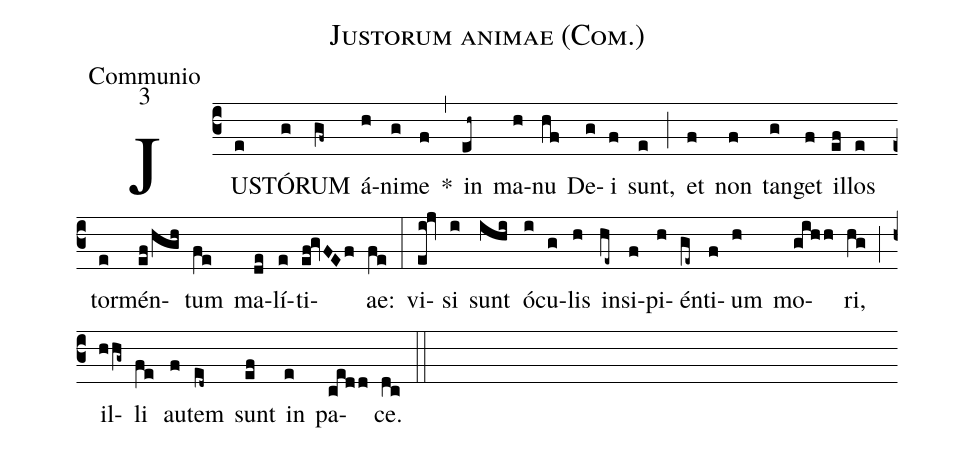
name:Justorum animae (Com.);
office-part:Communio;
mode:3;
%%
(c3) JU(e)STÓ(g)RUM(gf~) á(h)ni(g)me(f) *(,) in(eh~) ma(h)nu(hf) De(g)i(f) sunt,(e) (;) et(f) non(f) tan(g)get(f) il(ef)los(e) () tor(e)mén(ef/hgh)tum(fe) ma(de)lí(e)ti(ef!gvFEf)ae:(fe) (:) vi(ei!jv)si(i) sunt(ihi) ó(i)cu(g)lis(h) in(he~)si(f)pi(h)én(ge~)ti(f)um(h) mo(gihh)ri,(hg) (;) il(hhg~)li(fe) au(f)tem(ed~) sunt(ef) in(e) pa(cedd)ce.(dc) (::)
